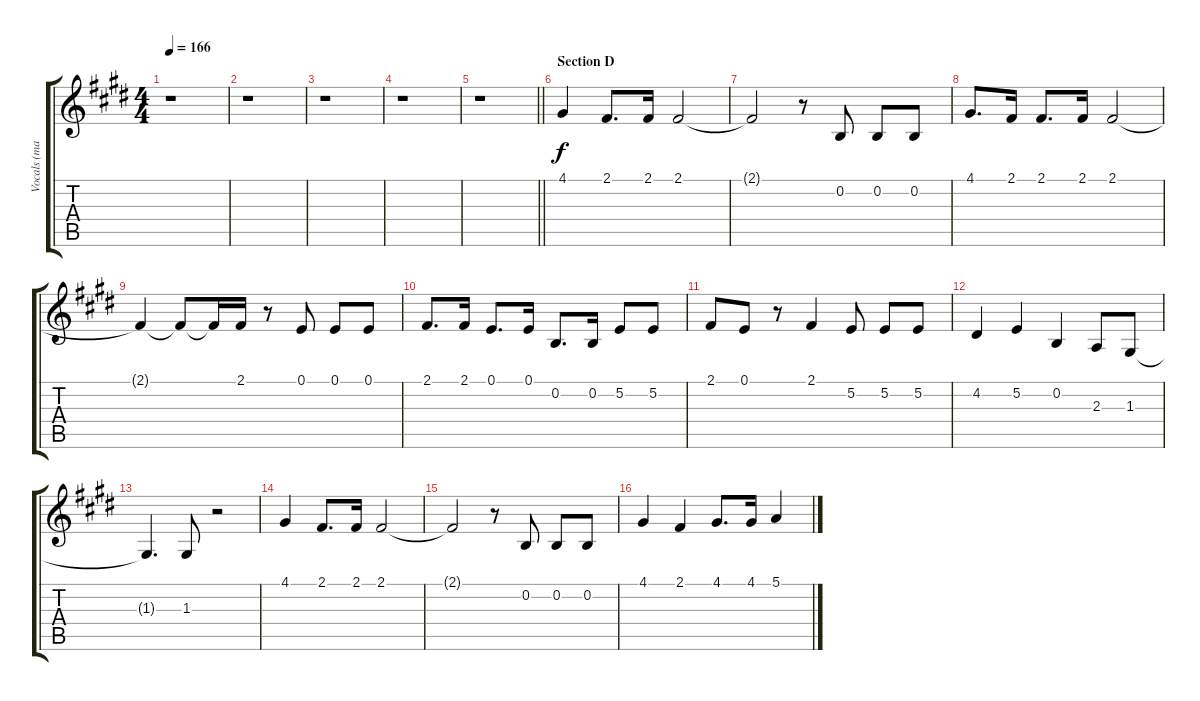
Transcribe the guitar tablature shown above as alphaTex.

\track ("Vocals (main)" "Vocals (ma") {instrument altosax}
\staff {score tabs}
\tuning (E4 B3 G3 D3 A2 E2) {hide}
\ts (4 4)
\tempo 166
\clef g2
\ks e
r.1{dy f} |
r.1 |
r.1 |
r.1 |
\barLineRight lightlight
r.1 |
\section ("" "Section D")
4.1.4 2.1.8{d} 2.1.16 2.1.2 |
2.1{t}.2 r.8 0.2.8 0.2.8 0.2.8 |
4.1.8{d} 2.1.16 2.1.8{d} 2.1.16 2.1.2 |
2.1{t}.4 2.1{t}.8 2.1{t}.16 2.1.16 r.8 0.1.8 0.1.8 0.1.8 |
2.1.8{d} 2.1.16 0.1.8{d} 0.1.16 0.2.8{d} 0.2.16 5.2.8 5.2.8 |
2.1.8 0.1.8 r.8 2.1.4 5.2.8 5.2.8 5.2.8 |
4.2.4 5.2.4 0.2.4 2.3.8 1.3.8 |
1.3{t}.4{d} 1.3.8 r.2 |
4.1.4 2.1.8{d} 2.1.16 2.1.2 |
2.1{t}.2 r.8 0.2.8 0.2.8 0.2.8 |
4.1.4 2.1.4 4.1.8{d} 4.1.16 5.1.4
